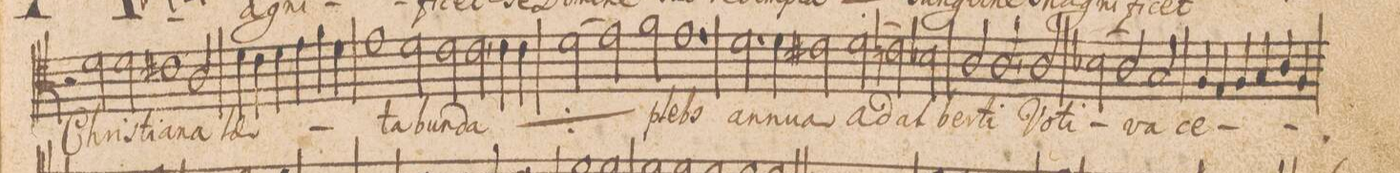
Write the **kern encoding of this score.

**kern	**text
*I"TENOR.	*
*clefC4	*
*k[]	*
*M3/2	*
=14-	=14-
2r	.
2d\	Chri-
2d\	-sti-
=15-	=15-
1c#X\	-a-
2A/	-na
=16-	=16-
4d\	l(ae)-
4c\	.
4d\	.
4e\	.
4f\	.
4d\	.
=17-	=17-
1e\	.
2d\	-ta-
=18-	=18-
2c\	-bun-
2c,\	-da
*	*ij
4c\	lae-
4c\	-ta-
=19-	=19-
(2d\	-bun-
2e\)	.
2f\	-da
*	*Xij
=20--	=20-
1.e\	plebs
=21-	=21-
2.d\	an-
4d\	-nu-
2c#X\	-a
=22--	=22-
(2d\	ad-
2cn\)	.
2B-X\	-al-
=23-	=23-
2A/	-ber-
2A,/	-ti
2A/	Vo-
=24-	=24-
(2B-X\	-ti-
2A/)	.
2G/	-va
=25-	=25-
4F/	ce-
4E/	.
4F/	.
4G/	.
4A/	.
4F/	.
*-	*-
